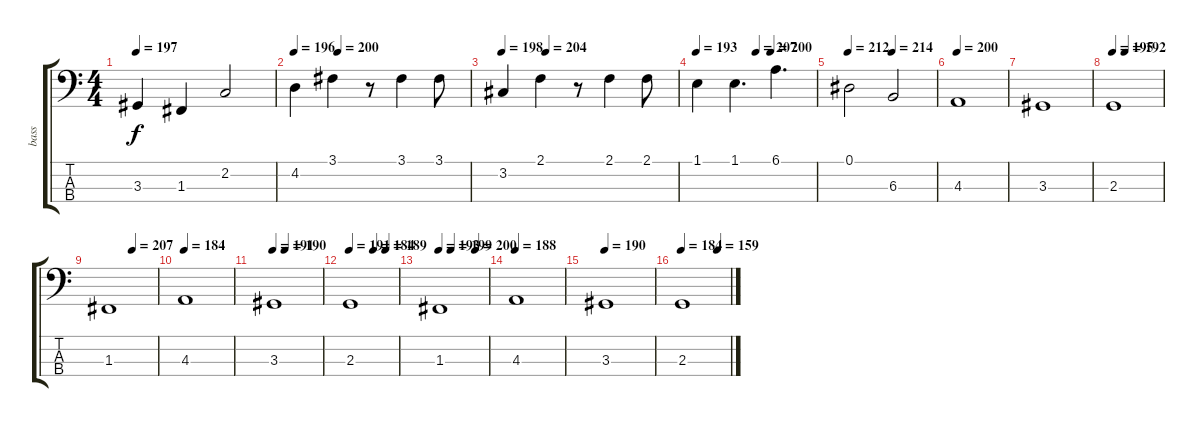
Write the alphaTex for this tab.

\track ("bass" "bass") {instrument electricbassfinger}
\staff {score tabs}
\tuning (Eb2 Bb1 F1 C1) {hide}
\ts (4 4)
\tempo 197
\clef f4
\ks c
3.3.4{dy f} 1.3.4 2.2.2 |
\tempo 196
\tempo (200 0.25)
4.2.4 3.1.4 r.8 3.1.4 3.1.8 |
\tempo 198
\tempo (204 0.25)
3.2.4 2.1.4 r.8 2.1.4 2.1.8 |
\tempo 193
\tempo (207 0.5)
\tempo (200 0.625)
1.1.4 1.1.4{d} 6.1.4{d} |
\tempo 212
\tempo (214 0.5)
0.1.2 6.3.2 |
\tempo 200
4.3.1 |
3.3.1 |
\tempo 195
\tempo (192 0.25)
2.3.1 |
\tempo (207 0.5)
1.3.1 |
\tempo 184
4.3.1 |
\tempo 191
\tempo (190 0.25)
3.3.1 |
\tempo 191
\tempo (184 0.5)
\tempo (189 0.75)
2.3.1 |
\tempo 193
\tempo (199 0.25)
\tempo (200 0.75)
1.3.1 |
\tempo 188
4.3.1 |
\tempo 190
3.3.1 |
\tempo 184
\tempo (159 0.75)
2.3.1
